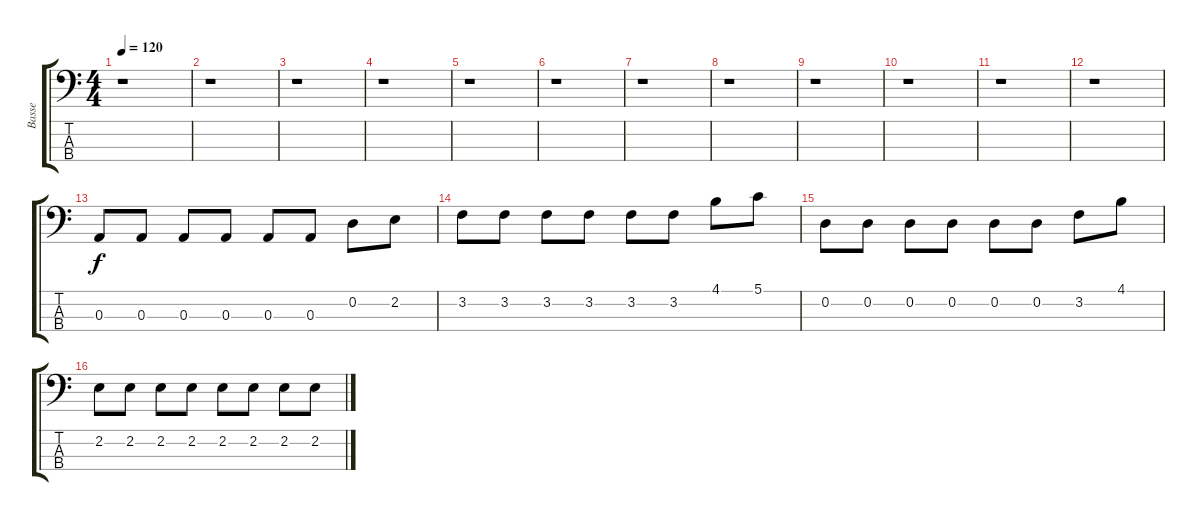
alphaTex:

\track ("Basse" "Basse") {instrument electricbassfinger}
\staff {score tabs}
\tuning (G2 D2 A1 D1) {hide}
\ts (4 4)
\tempo 120
\clef f4
\ks c
r.1{dy f instrument electricbassfinger} |
r.1 |
r.1 |
r.1 |
r.1 |
r.1 |
r.1 |
r.1 |
r.1 |
r.1 |
r.1 |
r.1 |
0.3.8 0.3.8 0.3.8 0.3.8 0.3.8 0.3.8 0.2.8 2.2.8 |
3.2.8 3.2.8 3.2.8 3.2.8 3.2.8 3.2.8 4.1.8 5.1.8 |
0.2.8 0.2.8 0.2.8 0.2.8 0.2.8 0.2.8 3.2.8 4.1.8 |
2.2.8 2.2.8 2.2.8 2.2.8 2.2.8 2.2.8 2.2.8 2.2.8
